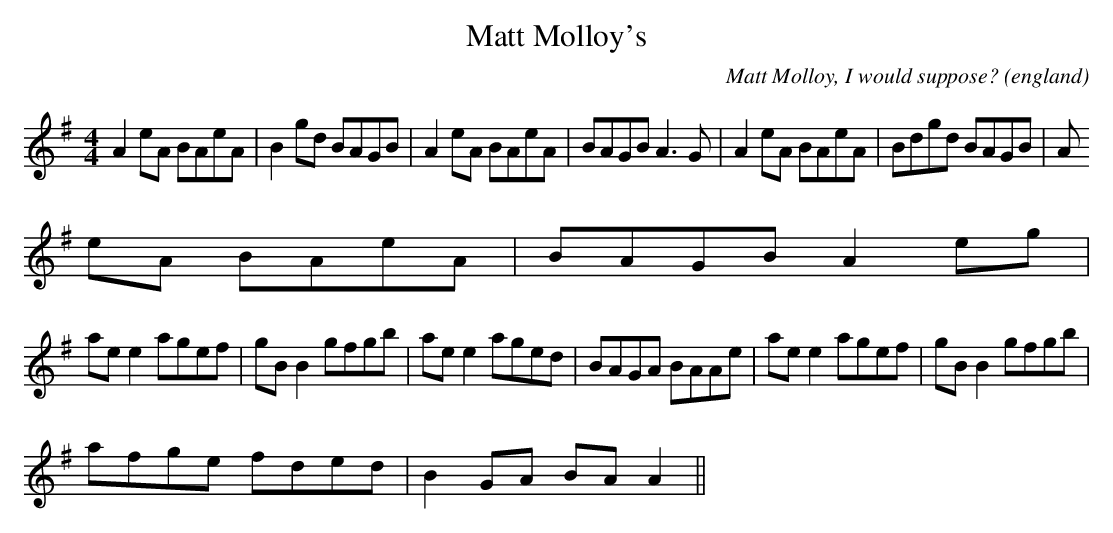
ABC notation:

X:1
T:Matt Molloy's
O:england
M:4/4
L:1/8
C:Matt Molloy, I would suppose?
K:ADor
A2eA BAeA | B2gd BAGB | A2eA BAeA | BAGB A3G | A2eA BAeA | Bdgd BAGB | A
2eA BAeA | BAGB A2eg |
aee2 agef | gBB2 gfgb | aee2 aged | BAGA BAAe | aee2 agef | gBB2 gfgb |
afge fded | B2GA BAA2 ||
